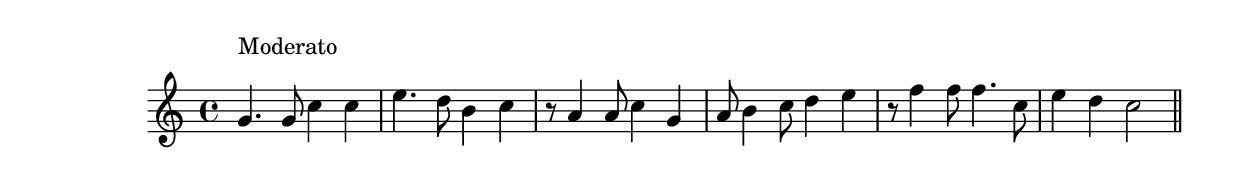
\version "2.14.0"
%{\header {
  title = "Devotion"
  composer = "Richard Strauss"
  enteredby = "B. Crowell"
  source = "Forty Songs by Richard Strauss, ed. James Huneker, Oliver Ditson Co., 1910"
}%}
\score{{\key c \major
\time 4/4
%{\tempo 4=95
%}\relative f' {
  g4.^\markup{\column { "Moderato" " " }} g8 c4 c | e4. d8 b4 c | r8 a4 a8 c4 g |
  a8 b4 c8 d4 e | r8 f4 f8 f4. c8 | e4 d c2
  \bar "||"
}

}}